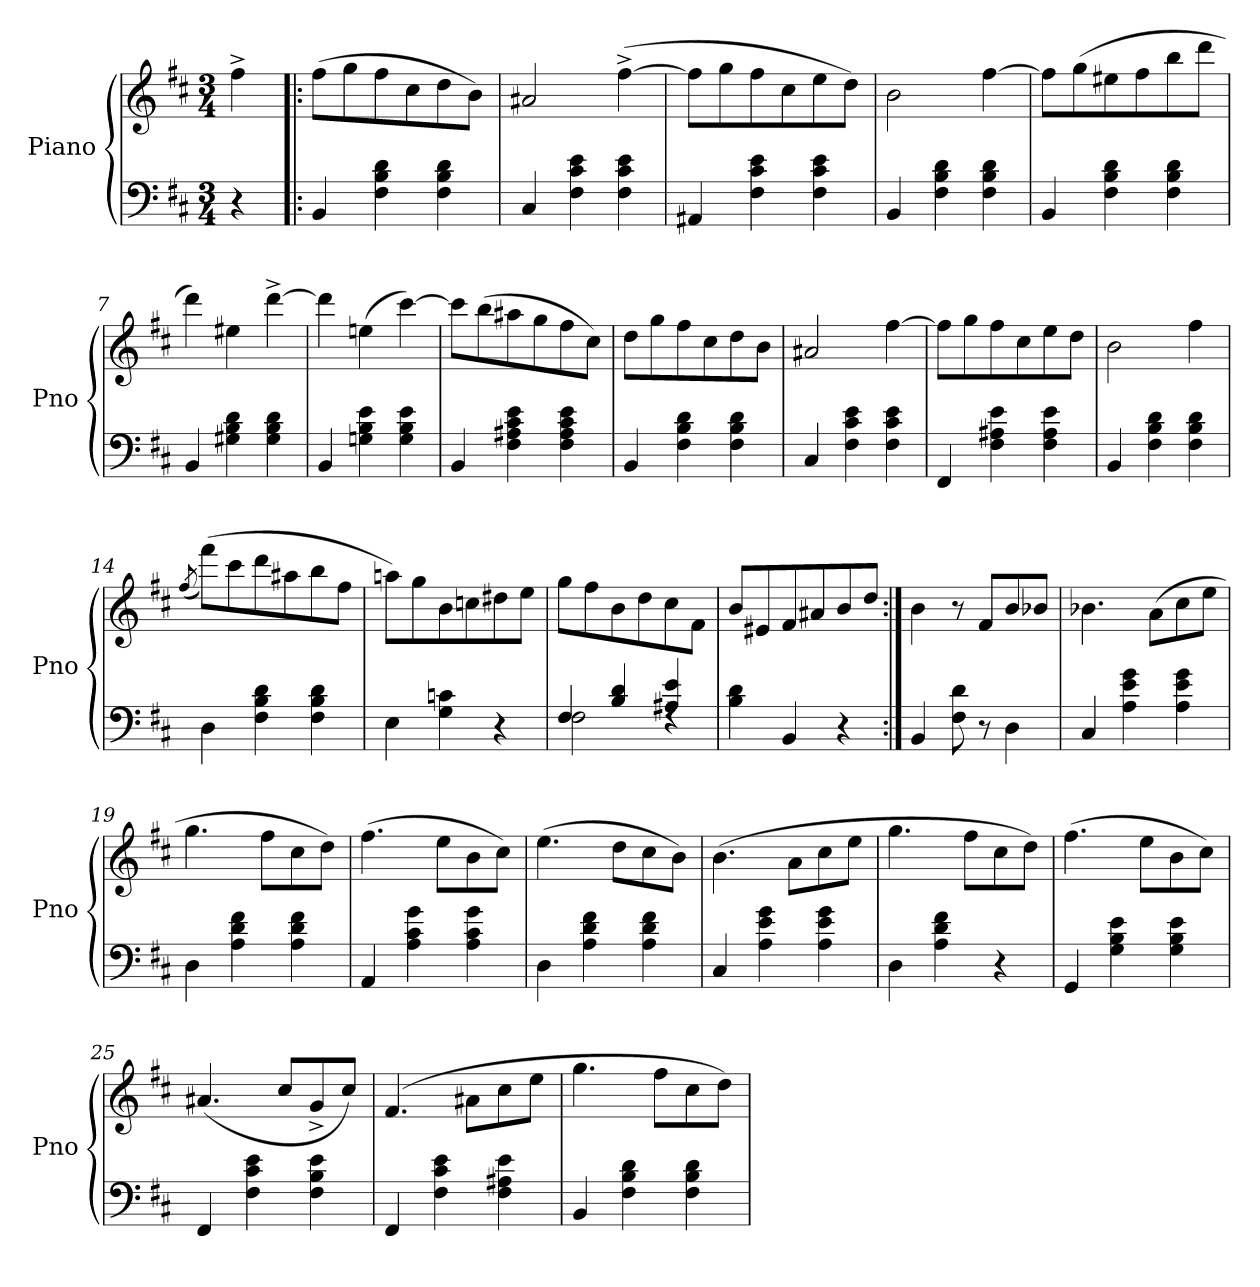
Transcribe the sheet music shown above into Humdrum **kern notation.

**kern	**kern	**dynam
*part1	*part1	*part1
*staff2	*staff1	*staff1/2
*I"Piano	*	*
*I'Pno	*	*
*clefF4	*clefG2	*
*k[f#c#]	*k[f#c#]	*
*M3/4	*M3/4	*
=1	=1	=1
!	!	!LO:DY:b
4r	4ff#^\	other-dynamics
=2!|:	=2!|:	=2!|:
4BB/	(>8ff#\L	.
.	8gg\	.
4F#\ 4B\ 4d\	8ff#\	.
.	8cc#\	.
4F#\ 4B\ 4d\	8dd\	.
.	8b\J)	.
=3	=3	=3
4C#/	2a#X/	.
4F#\ 4c#\ 4e\	.	.
4F#\ 4c#\ 4e\	(>[4ff#^\	.
=4	=4	=4
4AA#X/	8ff#\L]	.
.	8gg\	.
4F#\ 4c#\ 4e\	8ff#\	.
.	8cc#\	.
4F#\ 4c#\ 4e\	8ee\	.
.	8dd\J)	.
=5	=5	=5
4BB/	2b\	.
4F#\ 4B\ 4d\	.	.
4F#\ 4B\ 4d\	[4ff#\	.
!!LO:LB:g=z
=6	=6	=6
4BB/	8ff#\L]	.
.	(>8gg\	.
4F#\ 4B\ 4d\	8ee#X\	.
.	8ff#\	.
4F#\ 4B\ 4d\	8bb\	.
.	8ddd\J	.
=7	=7	=7
4BB/	4ddd\)	.
4G#X\ 4B\ 4d\	4ee#X\	.
4G#\ 4B\ 4d\	[4ddd^\	.
=8	=8	=8
4BB/	4ddd\]	.
4Gn\ 4B\ 4e\	(>4een\	.
4G\ 4B\ 4e\	[4ccc#\)	.
=9	=9	=9
4BB/	8ccc#\L]	.
.	(>8bb\	.
4F#\ 4A#X\ 4c#\ 4e\	8aa#X\	.
.	8gg\	.
4F#\ 4A#\ 4c#\ 4e\	8ff#\	.
.	8cc#\J)	.
=10	=10	=10
4BB/	8dd\L	.
.	8gg\	.
4F#\ 4B\ 4d\	8ff#\	.
.	8cc#\	.
4F#\ 4B\ 4d\	8dd\	.
.	8b\J	.
!!LO:LB:g=z
=11	=11	=11
4C#/	2a#X/	.
4F#\ 4c#\ 4e\	.	.
4F#\ 4c#\ 4e\	[4ff#\	.
=12	=12	=12
4FF#/	8ff#\L]	.
.	8gg\	.
4F#\ 4A#X\ 4e\	8ff#\	.
.	8cc#\	.
4F#\ 4A#\ 4e\	8ee\	.
.	8dd\J	.
=13	=13	=13
4BB/	2b\	.
4F#\ 4B\ 4d\	.	.
4F#\ 4B\ 4d\	4ff#\	.
=14	=14	=14
.	(8qff#/	.
4D\	(>8fff#\L)	.
.	8ccc#\	.
4F#\ 4B\ 4d\	8ddd\	.
.	8aa#X\	.
4F#\ 4B\ 4d\	8bb\	.
.	8ff#\J	.
=15	=15	=15
4E\	8aan\L)	.
.	8gg\	.
4G\ 4cn\	8b\	.
.	8ccn\	.
4r	8dd#X\	.
.	8ee\J	.
!!LO:LB:g=z
=16	=16	=16
*^	*	*
4F#/	2F#\	8gg\L	.
.	.	8ff#\	.
4B/ 4d/	.	8b\	.
.	.	8dd\	.
4A#X/ 4e/	4rF	8cc#\	.
.	.	8f#\J	.
*v	*v	*	*
=17	=17	=17
4B\ 4d\	8b/L	.
.	8e#X/	.
4BB/	8f#/	.
.	8a#X/	.
4r	8b/	.
.	8dd/J	.
=17X1:|!	=17X1:|!	=17X1:|!
4BB/	4b\	.
8F#\ 8d\	8r	.
8r	8f#/L	.
4D\	8b/	.
.	8b-X/J	.
=18	=18	=18
4C#/	4.b-X\	.
4A\ 4e\ 4g\	.	.
.	(>8a\L	.
4A\ 4e\ 4g\	8cc#\	.
.	8ee\J	.
=19	=19	=19
4D\	4.gg\	.
4A\ 4d\ 4f#\	.	.
.	8ff#\L	.
4A\ 4d\ 4f#\	8cc#\	.
.	8dd\J)	.
!!LO:LB:g=z
=20	=20	=20
4AA/	(>4.ff#\	.
4A\ 4c#\ 4g\	.	.
.	8ee\L	.
4A\ 4c#\ 4g\	8b\	.
.	8cc#\J)	.
=21	=21	=21
4D\	(>4.ee\	.
4A\ 4d\ 4f#\	.	.
.	8dd\L	.
4A\ 4d\ 4f#\	8cc#\	.
.	8b\J)	.
=22	=22	=22
4C#/	(>4.b\	.
4A\ 4e\ 4g\	.	.
.	8a\L	.
4A\ 4e\ 4g\	8cc#\	.
.	8ee\J	.
=23	=23	=23
4D\	4.gg\	.
4A\ 4d\ 4f#\	.	.
.	8ff#\L	.
4r	8cc#\	.
.	8dd\J)	.
=24	=24	=24
4GG/	(>4.ff#\	.
4G\ 4B\ 4e\	.	.
.	8ee\L	.
4G\ 4B\ 4e\	8b\	.
.	8cc#\J)	.
!!LO:PB:g=z
=25	=25	=25
4FF#/	(4.a#X/	.
4F#\ 4c#\ 4e\	.	.
.	8cc#/L	.
4F#\ 4B\ 4e\	8g^/	.
.	8cc#/J)	.
=26	=26	=26
4FF#/	(>4.f#/	.
4F#\ 4c#\ 4e\	.	.
.	8a#X\L	.
4F#\ 4A#X\ 4e\	8cc#\	.
.	8ee\J	.
=27	=27	=27
4BB/	4.gg\	.
4F#\ 4B\ 4d\	.	.
.	8ff#\L	.
4F#\ 4B\ 4d\	8cc#\	.
.	8dd\J)	.
=	=	=
*-	*-	*-
